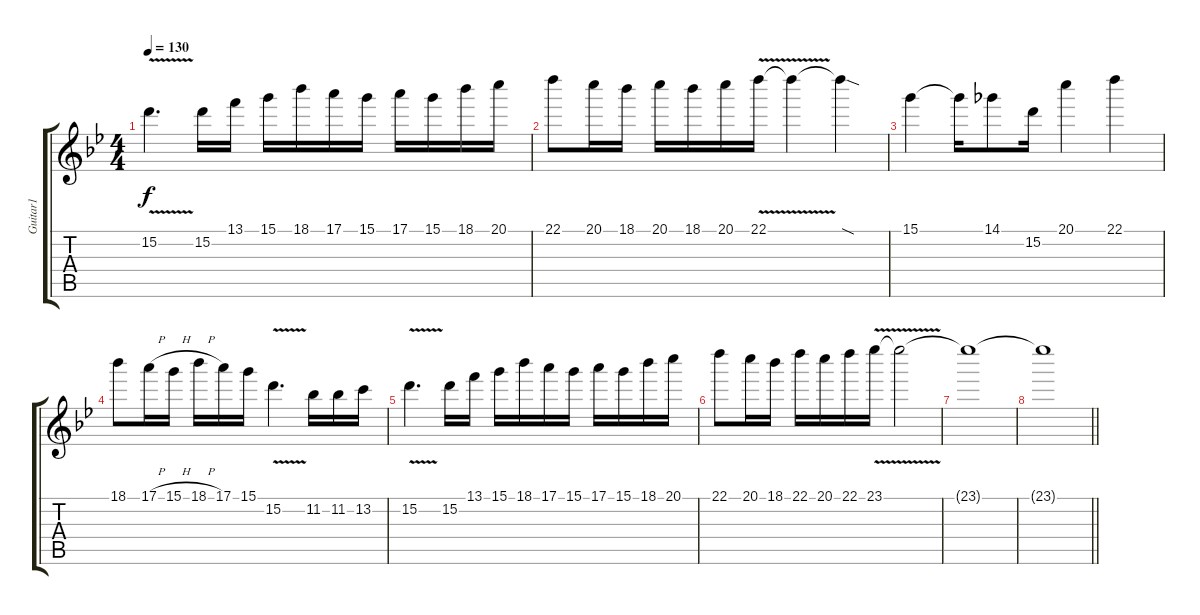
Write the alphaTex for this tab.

\track ("Guitar1" "Guitar1") {instrument distortionguitar}
\staff {score tabs}
\tuning (E4 B3 G3 D3 A2 E2) {hide}
\ts (4 4)
\tempo 130
\clef g2
\ks bb
15.2{v}.4{d dy f} 15.2.16 13.1.16 15.1.16 18.1.16 17.1.16 15.1.16 17.1.16 15.1.16 18.1.16 20.1.16 |
22.1.8 20.1.16 18.1.16 20.1.16 18.1.16 20.1.16 22.1{v}.16 22.1{t}.4 22.1{sod t}.4 |
15.1.4 15.1{t}.16 14.1.8 15.2.16 20.1.4 22.1.4 |
18.1.8 17.1{h}.16 15.1{h}.16 18.1{h}.16 17.1.16 15.1.16 15.2{v}.4{d} 11.2.16 11.2.16 13.2.16 |
15.2{v}.4{d} 15.2.16 13.1.16 15.1.16 18.1.16 17.1.16 15.1.16 17.1.16 15.1.16 18.1.16 20.1.16 |
22.1.8 20.1.16 18.1.16 22.1.16 20.1.16 22.1.16 23.1{v}.16 23.1{t}.2 |
23.1{t}.1{volume 2} |
\barLineRight lightlight
23.1{t}.1
